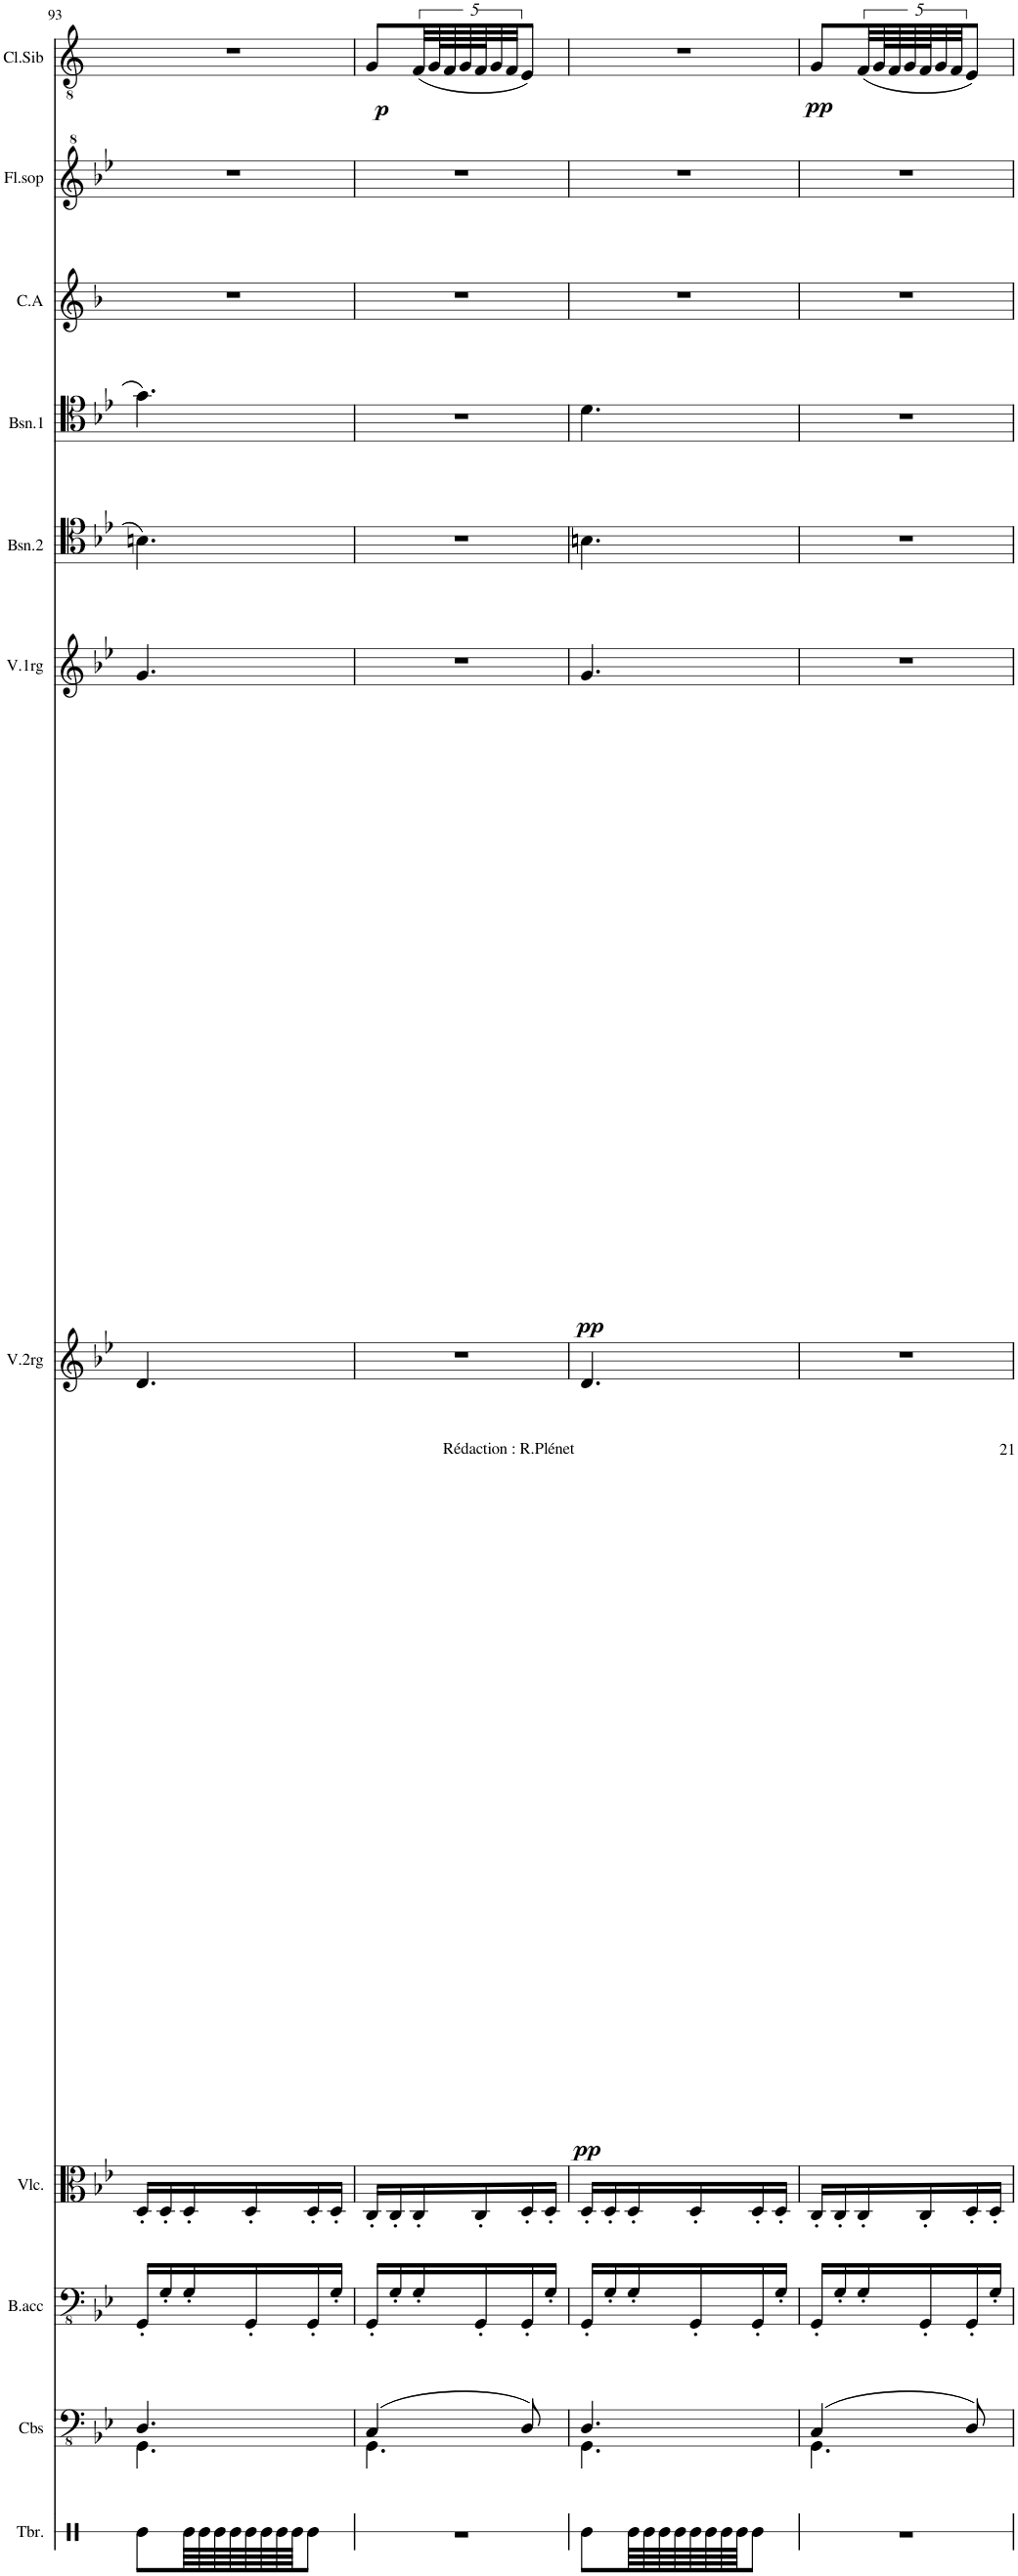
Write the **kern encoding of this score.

**kern	**kern	**kern	**kern	**kern	**dynam	**kern	**dynam	**kern	**kern	**kern	**kern	**kern	**dynam
*part11	*part10	*part9	*part8	*part7	*part7	*part6	*part6	*part5	*part4	*part3	*part2	*part1	*part1
*staff11	*staff10	*staff9	*staff8	*staff7	*staff7	*staff6	*staff6	*staff5	*staff4	*staff3	*staff2	*staff1	*staff1
*I"Tambourin	*I"Contrebasse (avec sourdine)	*I"Basse       accoustique (avec sourdine)	*I"Violoncelles	*I"Violons 2ème rang	*	*I"Violons 1er rang	*	*I"Basson 2	*I"Basson 1	*I"Cor Anglais	*I"Flûte à Bec     soprano	*I"Clarinette       en Sib	*
*I'Tbr.	*I'Cbs	*I'B.acc	*I'Vlc.	*I'V.2rg	*	*I'V.1rg	*	*I'Bsn.2	*I'Bsn.1	*I'C.A	*I'Fl.sop	*I'Cl.Sib	*
!!LO:PB:g=z
*clefX	*clefFv4	*clefFv4	*clefC3	*clefG2	*	*clefG2	*	*clefC4	*clefC4	*clefG2	*clefG^2	*clefGv2	*
*	*Trd7c12	*	*	*	*	*	*	*	*	*Trd4c7	*	*Trd1c2	*
*k[]	*k[b-e-]	*k[b-e-]	*k[b-e-]	*k[b-e-]	*	*k[b-e-]	*	*k[b-e-]	*k[b-e-]	*k[b-]	*k[b-e-]	*k[]	*
*M3/8	*M3/8	*M3/8	*M3/8	*M3/8	*	*M3/8	*	*M3/8	*M3/8	*M3/8	*M3/8	*M3/8	*
=93	=93	=93	=93	=93	=93	=93	=93	=93	=93	=93	=93	=93	=93
*	*^	*	*	*	*	*	*	*	*	*	*	*	*
8Re\L	4.DD/	4.GGG\	16GGG'/LL	16D'/LL	4.d/	.	4.g/	.	4.Bn\	4.g\	4.r	4.r	4.r	.
.	.	.	16GG'/	16D'/	.	.	.	.	.	.	.	.	.	.
64Re\LLL	.	.	16GG'/	16D'/	.	.	.	.	.	.	.	.	.	.
64Re\	.	.	.	.	.	.	.	.	.	.	.	.	.	.
64Re\	.	.	.	.	.	.	.	.	.	.	.	.	.	.
64Re\	.	.	.	.	.	.	.	.	.	.	.	.	.	.
64Re\	.	.	16GGG'/	16D'/	.	.	.	.	.	.	.	.	.	.
64Re\	.	.	.	.	.	.	.	.	.	.	.	.	.	.
64Re\	.	.	.	.	.	.	.	.	.	.	.	.	.	.
64Re\JJJ	.	.	.	.	.	.	.	.	.	.	.	.	.	.
8Re\J	.	.	16GGG'/	16D'/	.	.	.	.	.	.	.	.	.	.
.	.	.	16GG'/JJ	16D'/JJ	.	.	.	.	.	.	.	.	.	.
=94	=94	=94	=94	=94	=94	=94	=94	=94	=94	=94	=94	=94	=94	=94
!	!	!	!	!	!	!	!	!	!	!	!	!	!	!LO:DY:b
4.r	(4CC/	4.GGG\	16GGG'/LL	16C'/LL	4.r	.	4.r	.	4.r	4.r	4.r	4.r	8G/L	p
.	.	.	16GG'/	16C'/	.	.	.	.	.	.	.	.	.	.
.	.	.	16GG'/	16C'/	.	.	.	.	.	.	.	.	(40F/LL	.
.	.	.	.	.	.	.	.	.	.	.	.	.	80G/L	.
.	.	.	.	.	.	.	.	.	.	.	.	.	80F/	.
.	.	.	.	.	.	.	.	.	.	.	.	.	80G/	.
.	.	.	16GGG'/	16C'/	.	.	.	.	.	.	.	.	80F/J	.
.	.	.	.	.	.	.	.	.	.	.	.	.	40G/	.
.	.	.	.	.	.	.	.	.	.	.	.	.	40F/JJ	.
.	8DD/)	.	16GGG'/	16D'/	.	.	.	.	.	.	.	.	8E/J)	.
.	.	.	16GG'/JJ	16D'/JJ	.	.	.	.	.	.	.	.	.	.
=95	=95	=95	=95	=95	=95	=95	=95	=95	=95	=95	=95	=95	=95	=95
!	!	!	!	!	!	!LO:DY:b	!	!LO:DY:b	!	!	!	!	!	!
8Re\L	4.DD/	4.GGG\	16GGG'/LL	16D'/LL	4.d/	pp	4.g/	pp	4.Bn\	4.d\	4.r	4.r	4.r	.
.	.	.	16GG'/	16D'/	.	.	.	.	.	.	.	.	.	.
64Re\LLL	.	.	16GG'/	16D'/	.	.	.	.	.	.	.	.	.	.
64Re\	.	.	.	.	.	.	.	.	.	.	.	.	.	.
64Re\	.	.	.	.	.	.	.	.	.	.	.	.	.	.
64Re\	.	.	.	.	.	.	.	.	.	.	.	.	.	.
64Re\	.	.	16GGG'/	16D'/	.	.	.	.	.	.	.	.	.	.
64Re\	.	.	.	.	.	.	.	.	.	.	.	.	.	.
64Re\	.	.	.	.	.	.	.	.	.	.	.	.	.	.
64Re\JJJ	.	.	.	.	.	.	.	.	.	.	.	.	.	.
8Re\J	.	.	16GGG'/	16D'/	.	.	.	.	.	.	.	.	.	.
.	.	.	16GG'/JJ	16D'/JJ	.	.	.	.	.	.	.	.	.	.
=96	=96	=96	=96	=96	=96	=96	=96	=96	=96	=96	=96	=96	=96	=96
!	!	!	!	!	!	!	!	!	!	!	!	!	!	!LO:DY:b
4.r	(4CC/	4.GGG\	16GGG'/LL	16C'/LL	4.r	.	4.r	.	4.r	4.r	4.r	4.r	8G/L	pp
.	.	.	16GG'/	16C'/	.	.	.	.	.	.	.	.	.	.
.	.	.	16GG'/	16C'/	.	.	.	.	.	.	.	.	(40F/LL	.
.	.	.	.	.	.	.	.	.	.	.	.	.	80G/L	.
.	.	.	.	.	.	.	.	.	.	.	.	.	80F/	.
.	.	.	.	.	.	.	.	.	.	.	.	.	80G/	.
.	.	.	16GGG'/	16C'/	.	.	.	.	.	.	.	.	80F/J	.
.	.	.	.	.	.	.	.	.	.	.	.	.	40G/	.
.	.	.	.	.	.	.	.	.	.	.	.	.	40F/JJ	.
.	8DD/)	.	16GGG'/	16D'/	.	.	.	.	.	.	.	.	8E/J)	.
.	.	.	16GG'/JJ	16D'/JJ	.	.	.	.	.	.	.	.	.	.
*	*v	*v	*	*	*	*	*	*	*	*	*	*	*	*
=	=	=	=	=	=	=	=	=	=	=	=	=	=
*-	*-	*-	*-	*-	*-	*-	*-	*-	*-	*-	*-	*-	*-
